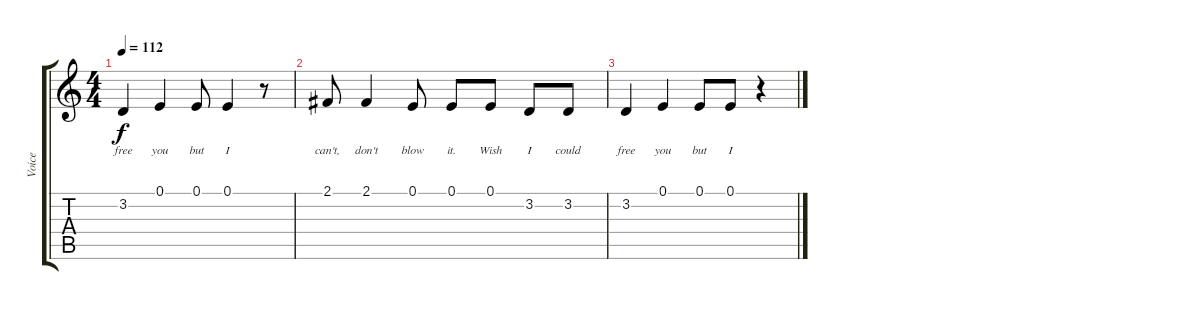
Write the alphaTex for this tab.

\track ("Voice" "Voice") {instrument altosax}
\staff {score tabs}
\tuning (E4 B3 G3 D3 A2 E2) {hide}
\ts (4 4)
\tempo 112
\clef g2
\ks c
3.2.4{lyrics (0 "free") lyrics (1 "") lyrics (2 "") lyrics (3 "") lyrics (4 "") dy f} 0.1.4{lyrics (0 "you") lyrics (1 "") lyrics (2 "") lyrics (3 "") lyrics (4 "")} 0.1.8{lyrics (0 "but") lyrics (1 "") lyrics (2 "") lyrics (3 "") lyrics (4 "")} 0.1.4{lyrics (0 "I") lyrics (1 "") lyrics (2 "") lyrics (3 "") lyrics (4 "")} r.8 |
2.1.8{lyrics (0 "can't,") lyrics (1 "") lyrics (2 "") lyrics (3 "") lyrics (4 "")} 2.1.4{lyrics (0 "don't") lyrics (1 "") lyrics (2 "") lyrics (3 "") lyrics (4 "")} 0.1.8{lyrics (0 "blow") lyrics (1 "") lyrics (2 "") lyrics (3 "") lyrics (4 "")} 0.1.8{lyrics (0 "it.") lyrics (1 "") lyrics (2 "") lyrics (3 "") lyrics (4 "")} 0.1.8{lyrics (0 "Wish") lyrics (1 "") lyrics (2 "") lyrics (3 "") lyrics (4 "")} 3.2.8{lyrics (0 "I") lyrics (1 "") lyrics (2 "") lyrics (3 "") lyrics (4 "")} 3.2.8{lyrics (0 "could") lyrics (1 "") lyrics (2 "") lyrics (3 "") lyrics (4 "")} |
3.2.4{lyrics (0 "free") lyrics (1 "") lyrics (2 "") lyrics (3 "") lyrics (4 "")} 0.1.4{lyrics (0 "you") lyrics (1 "") lyrics (2 "") lyrics (3 "") lyrics (4 "")} 0.1.8{lyrics (0 "but") lyrics (1 "") lyrics (2 "") lyrics (3 "") lyrics (4 "")} 0.1.8{lyrics (0 "I") lyrics (1 "") lyrics (2 "") lyrics (3 "") lyrics (4 "")} r.4
